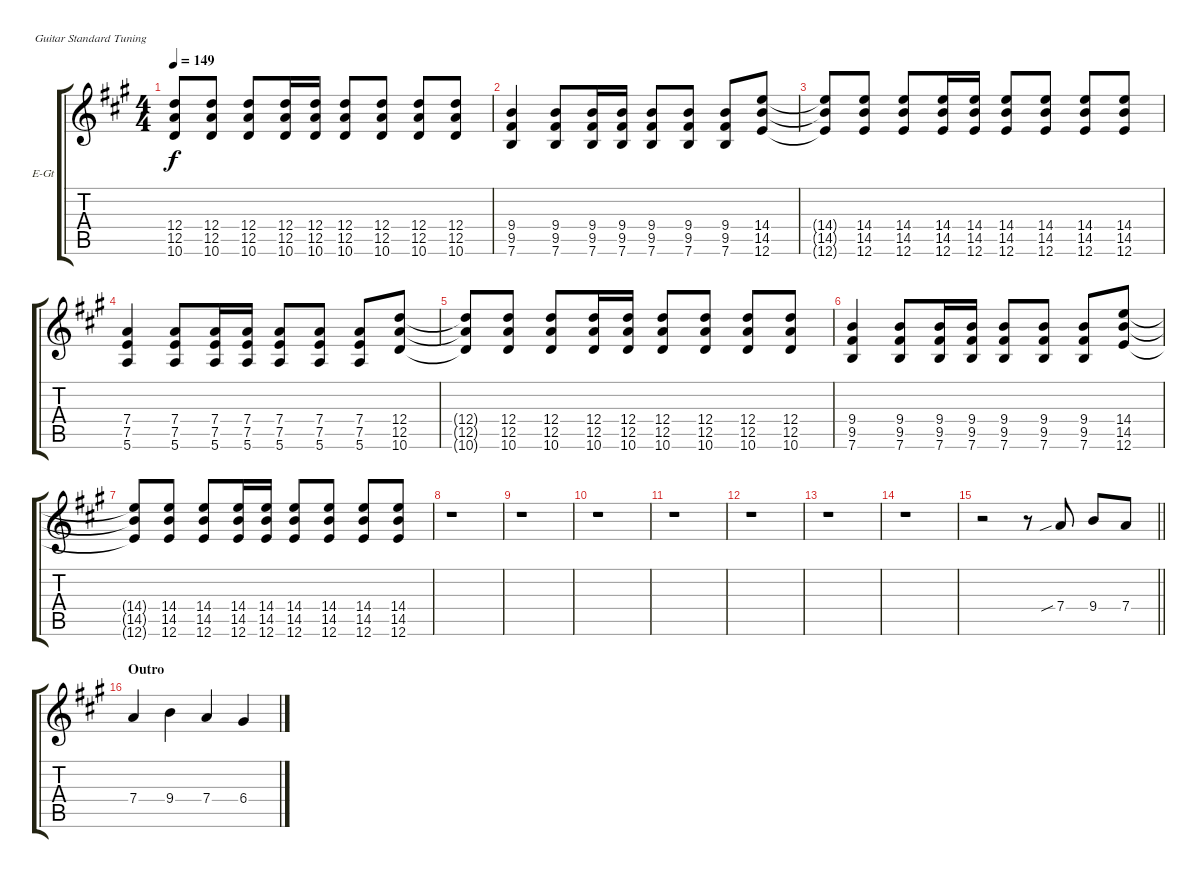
\defaultSystemsLayout 4
\bracketExtendMode groupsimilarinstruments
\firstSystemTrackNameOrientation horizontal
\otherSystemsTrackNameOrientation horizontal
\track ("Guitar 2" "E-Gt") {instrument distortionguitar}
\staff {score tabs}
\tuning (E4 B3 G3 D3 A2 E2)
\ts (4 4)
\tempo 149
\clef g2
\ks a
(10.6{t} 12.5{t} 12.4{t}).8{dy f} (10.6 12.5 12.4).8 (10.6 12.5 12.4).8 (10.6 12.5 12.4).16 (10.6 12.5 12.4).16 (10.6 12.5 12.4).8 (10.6 12.5 12.4).8 (10.6 12.5 12.4).8 (10.6 12.5 12.4).8 |
(7.6 9.5 9.4).4 (7.6 9.5 9.4).8 (7.6 9.5 9.4).16 (7.6 9.5 9.4).16 (7.6 9.5 9.4).8 (7.6 9.5 9.4).8 (7.6 9.5 9.4).8 (14.4 14.5 12.6).8 |
(14.4{t} 14.5{t} 12.6{t}).8 (14.4 14.5 12.6).8 (14.4 14.5 12.6).8 (14.4 14.5 12.6).16 (14.4 14.5 12.6).16 (14.4 14.5 12.6).8 (14.4 14.5 12.6).8 (14.4 14.5 12.6).8 (14.4 14.5 12.6).8 |
(5.6 7.5 7.4).4 (5.6 7.5 7.4).8 (5.6 7.5 7.4).16 (5.6 7.5 7.4).16 (5.6 7.5 7.4).8 (5.6 7.5 7.4).8 (5.6 7.5 7.4).8 (10.6 12.5 12.4).8 |
(10.6{t} 12.5{t} 12.4{t}).8 (10.6 12.5 12.4).8 (10.6 12.5 12.4).8 (10.6 12.5 12.4).16 (10.6 12.5 12.4).16 (10.6 12.5 12.4).8 (10.6 12.5 12.4).8 (10.6 12.5 12.4).8 (10.6 12.5 12.4).8 |
(7.6 9.5 9.4).4 (7.6 9.5 9.4).8 (7.6 9.5 9.4).16 (7.6 9.5 9.4).16 (7.6 9.5 9.4).8 (7.6 9.5 9.4).8 (7.6 9.5 9.4).8 (14.4 14.5 12.6).8 |
(14.4{t} 14.5{t} 12.6{t}).8 (14.4 14.5 12.6).8 (14.4 14.5 12.6).8 (14.4 14.5 12.6).16 (14.4 14.5 12.6).16 (14.4 14.5 12.6).8 (14.4 14.5 12.6).8 (14.4 14.5 12.6).8 (14.4 14.5 12.6).8 |
r.1 |
r.1 |
r.1 |
r.1 |
r.1 |
r.1 |
r.1 |
\barLineRight lightlight
r.2 r.8 7.4{sib}.8 9.4.8 7.4.8 |
\section ("" "Outro")
7.4.4 9.4.4 7.4.4 6.4.4
